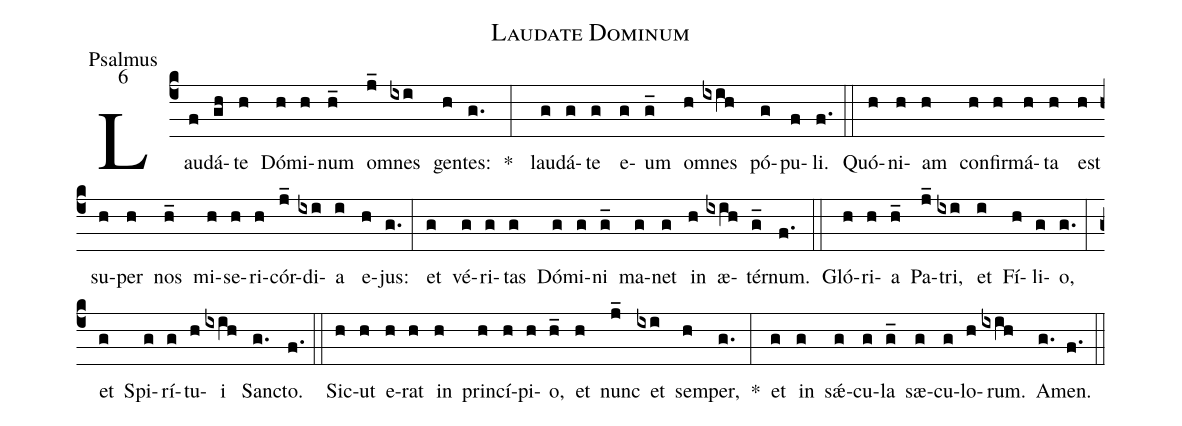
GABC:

name:Laudate Dominum;
office-part:Psalmus;
mode:6;
%%
(c4)Lau(f)dá(gh)te(h) Dó(h)mi(h)num(h_) o(j_)mnes(ixi) gen(h)tes:(g.) * (:) lau(g)dá(g)te(g) e(g)um(g_) o(h)mnes(ixih) pó(g)pu(f)li.(f.) (::)
Quó(h)ni(h)am(h) con(h)fir(h)má(h)ta(h) est(h) su(h)per(h) nos(h_) mi(h)se(h)ri(h)cór(j_)di(ixi)a(i) e(h)jus:(g.) (:) et(g) vé(g)ri(g)tas(g) Dó(g)mi(g)ni(g_) ma(g)net(g) in(h) æ(ixih)tér(g_)num.(f.) (::) Gló(h)ri(h)a(h_) Pa(j_)tri,(ixi) et(i) Fí(h)li(g)o,(g.) (:) et(g) Spi(g)rí(g)tu(h)i(ixih) San(g.)cto.(f.) (::) Sic(h)ut(h) e(h)rat(h) in(h) prin(h)cí(h)pi(h)o,(h_) et(h) nunc(j_) et(ixi) sem(h)per,(g.) *(:)  et(g) in(g) sǽ(g)cu(g)la(g_) sæ(g)cu(g)lo(h)rum.(ixih) A(g.)men.(f.) (::)
